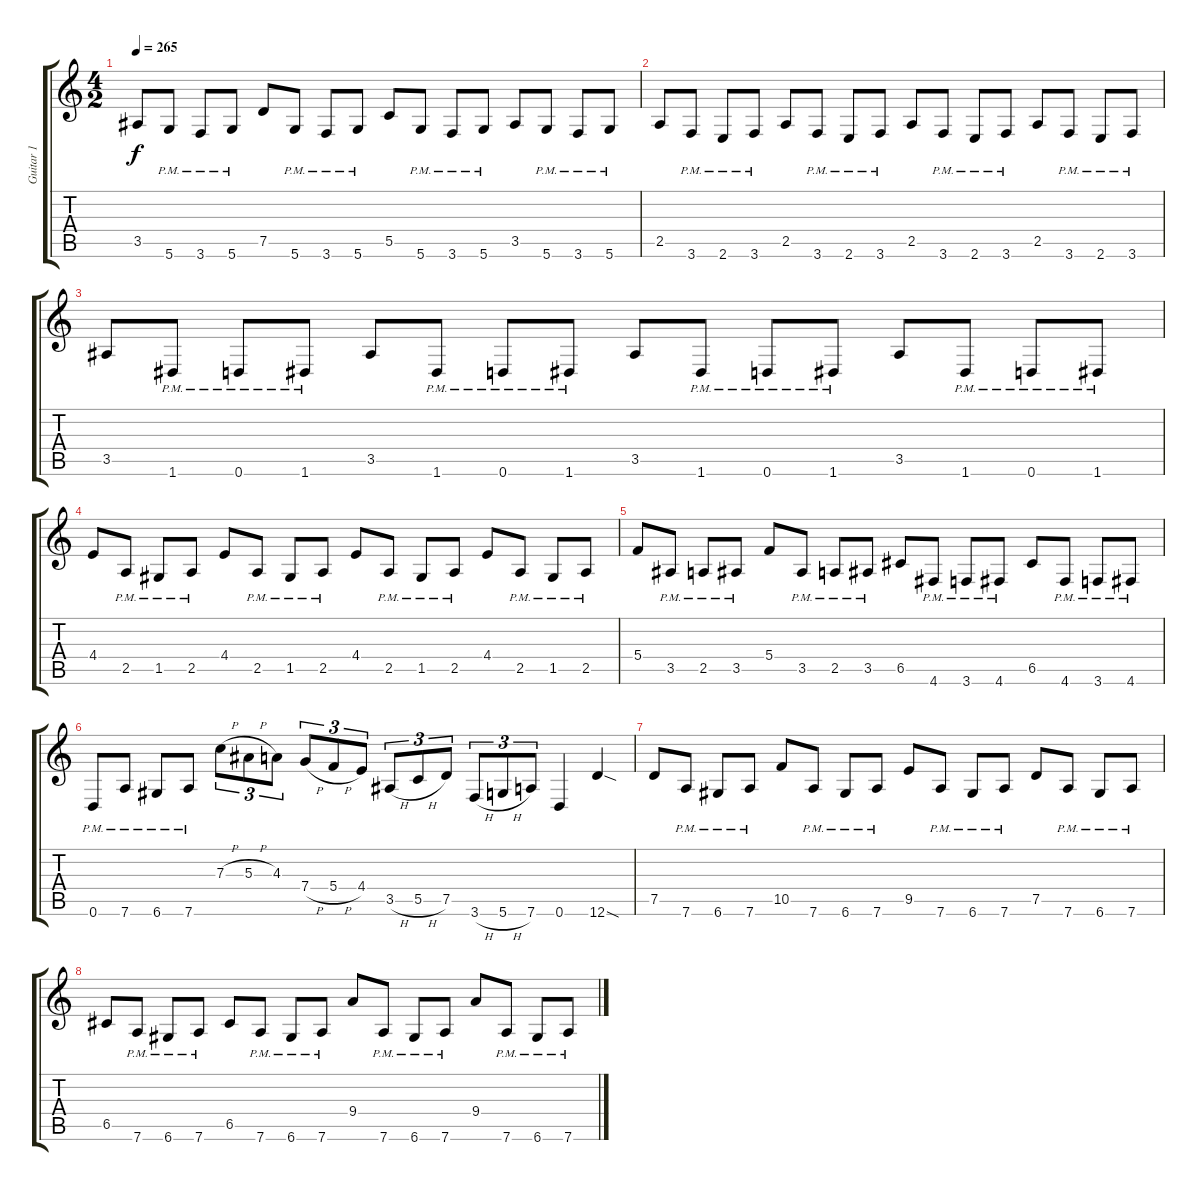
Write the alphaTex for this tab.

\track ("Guitar 1" "Guitar 1") {instrument distortionguitar}
\staff {score tabs}
\tuning (D4 A3 F3 C3 G2 D2) {hide}
\ts (4 2)
\tempo 265
\clef g2
\ks c
3.5.8{dy f} 5.6{pm}.8 3.6{pm}.8 5.6{pm}.8 7.5.8 5.6{pm}.8 3.6{pm}.8 5.6{pm}.8 5.5.8 5.6{pm}.8 3.6{pm}.8 5.6{pm}.8 3.5.8 5.6{pm}.8 3.6{pm}.8 5.6{pm}.8 |
2.5.8 3.6{pm}.8 2.6{pm}.8 3.6{pm}.8 2.5.8 3.6{pm}.8 2.6{pm}.8 3.6{pm}.8 2.5.8 3.6{pm}.8 2.6{pm}.8 3.6{pm}.8 2.5.8 3.6{pm}.8 2.6{pm}.8 3.6{pm}.8 |
3.5.8 1.6{pm}.8 0.6{pm}.8 1.6{pm}.8 3.5.8 1.6{pm}.8 0.6{pm}.8 1.6{pm}.8 3.5.8 1.6{pm}.8 0.6{pm}.8 1.6{pm}.8 3.5.8 1.6{pm}.8 0.6{pm}.8 1.6{pm}.8 |
4.4.8 2.5{pm}.8 1.5{pm}.8 2.5{pm}.8 4.4.8 2.5{pm}.8 1.5{pm}.8 2.5{pm}.8 4.4.8 2.5{pm}.8 1.5{pm}.8 2.5{pm}.8 4.4.8 2.5{pm}.8 1.5{pm}.8 2.5{pm}.8 |
5.4.8 3.5{pm}.8 2.5{pm}.8 3.5{pm}.8 5.4.8 3.5{pm}.8 2.5{pm}.8 3.5{pm}.8 6.5.8 4.6{pm}.8 3.6{pm}.8 4.6{pm}.8 6.5.8 4.6{pm}.8 3.6{pm}.8 4.6{pm}.8 |
0.6{pm}.8 7.6{pm}.8 6.6{pm}.8 7.6{pm}.8 7.3{h}.8{tu (3 2)} 5.3{h}.8{tu (3 2)} 4.3.8{tu (3 2)} 7.4{h}.8{tu (3 2)} 5.4{h}.8{tu (3 2)} 4.4.8{tu (3 2)} 3.5{h}.8{tu (3 2)} 5.5{h}.8{tu (3 2)} 7.5.8{tu (3 2)} 3.6{h}.8{tu (3 2)} 5.6{h}.8{tu (3 2)} 7.6.8{tu (3 2)} 0.6.4 12.6{sod}.4 |
7.5.8 7.6{pm}.8 6.6{pm}.8 7.6{pm}.8 10.5.8 7.6{pm}.8 6.6{pm}.8 7.6{pm}.8 9.5.8 7.6{pm}.8 6.6{pm}.8 7.6{pm}.8 7.5.8 7.6{pm}.8 6.6{pm}.8 7.6{pm}.8 |
6.5.8 7.6{pm}.8 6.6{pm}.8 7.6{pm}.8 6.5.8 7.6{pm}.8 6.6{pm}.8 7.6{pm}.8 9.4.8 7.6{pm}.8 6.6{pm}.8 7.6{pm}.8 9.4.8 7.6{pm}.8 6.6{pm}.8 7.6{pm}.8
